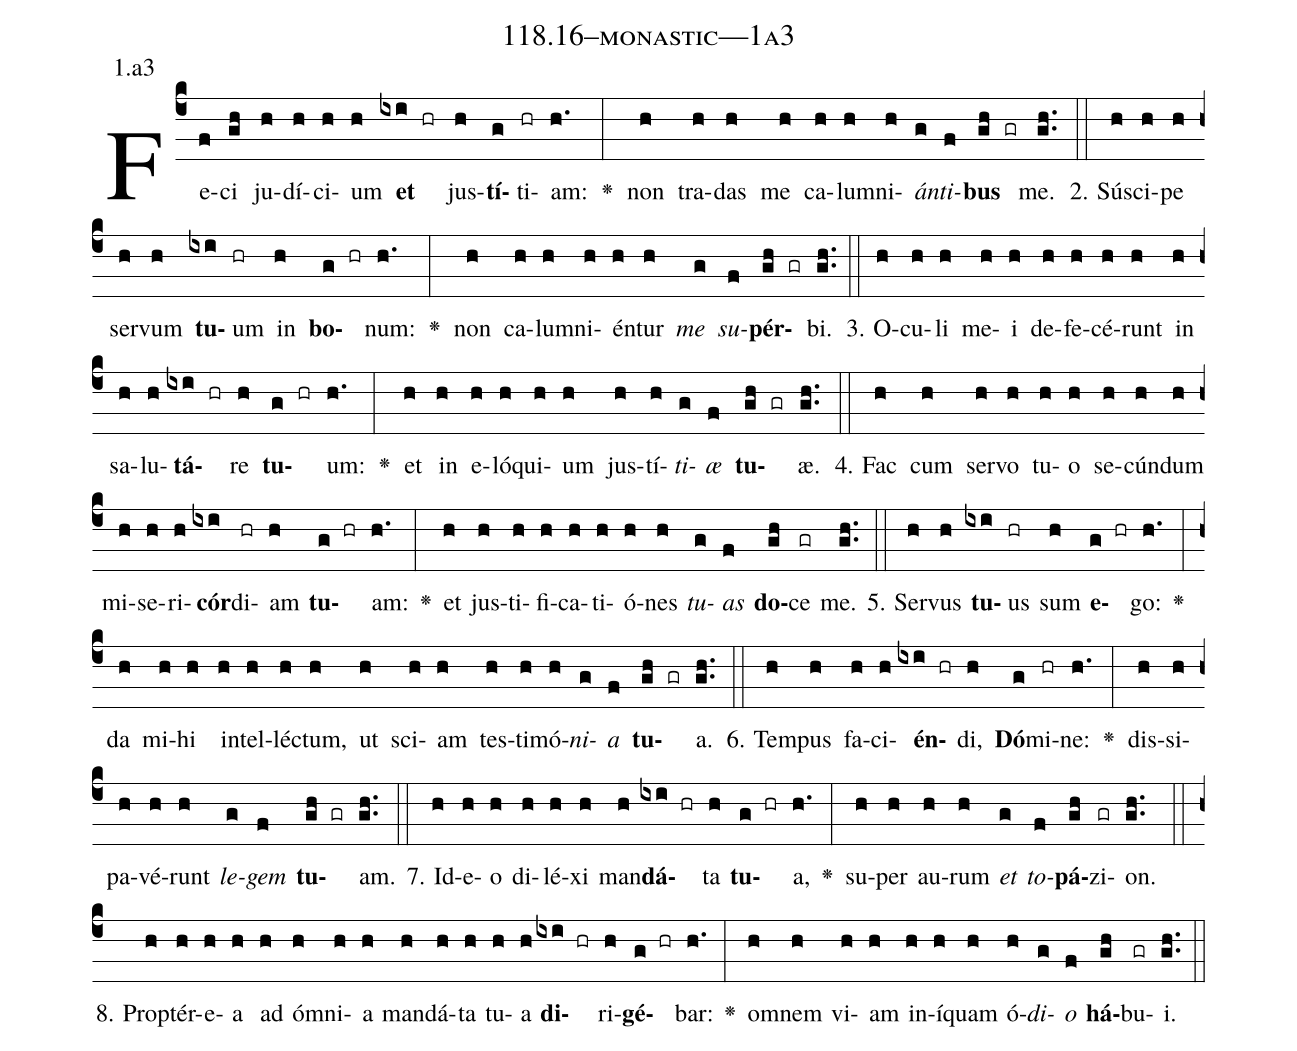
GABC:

name: 118.16--monastic---1a3;
annotation: 1.a3;
%%
(c4)Fe(f)ci(gh) ju(h)dí(h)ci(h)um(h) <b>et</b>(ixi hr) jus(h)<b>tí</b>(g)ti(hr)am:(h.) <v>\greheightstar</v>(:) non(h) tra(h)das(h) me(h) ca(h)lum(h)ni(h)<i>án</i>(g)<i>ti</i>(f)<b>bus</b>(gh gr) me.(gh..) (::)
2. Sú(h)sci(h)pe(h) ser(h)vum(h) <b>tu</b>(ixi)um(hr) in(h) <b>bo</b>(g hr)num:(h.) <v>\greheightstar</v>(:) non(h) ca(h)lum(h)ni(h)én(h)tur(h) <i>me</i>(g) <i>su</i>(f)<b>pér</b>(gh gr)bi.(gh..) (::)
3. O(h)cu(h)li(h) me(h)i(h) de(h)fe(h)cé(h)runt(h) in(h) sa(h)lu(h)<b>tá</b>(ixi hr)re(h) <b>tu</b>(g hr)um:(h.) <v>\greheightstar</v>(:) et(h) in(h) e(h)ló(h)qui(h)um(h) jus(h)tí(h)<i>ti</i>(g)<i>æ</i>(f) <b>tu</b>(gh gr)æ.(gh..) (::)
4. Fac(h) cum(h) ser(h)vo(h) tu(h)o(h) se(h)cún(h)dum(h) mi(h)se(h)ri(h)<b>cór</b>(ixi)di(hr)am(h) <b>tu</b>(g hr)am:(h.) <v>\greheightstar</v>(:) et(h) jus(h)ti(h)fi(h)ca(h)ti(h)ó(h)nes(h) <i>tu</i>(g)<i>as</i>(f) <b>do</b>(gh)ce(gr) me.(gh..) (::)
5. Ser(h)vus(h) <b>tu</b>(ixi)us(hr) sum(h) <b>e</b>(g hr)go:(h.) <v>\greheightstar</v>(:) da(h) mi(h)hi(h) in(h)tel(h)léc(h)tum,(h) ut(h) sci(h)am(h) tes(h)ti(h)mó(h)<i>ni</i>(g)<i>a</i>(f) <b>tu</b>(gh gr)a.(gh..) (::)
6. Tem(h)pus(h) fa(h)ci(h)<b>én</b>(ixi hr)di,(h) <b>Dó</b>(g)mi(hr)ne:(h.) <v>\greheightstar</v>(:) dis(h)si(h)pa(h)vé(h)runt(h) <i>le</i>(g)<i>gem</i>(f) <b>tu</b>(gh gr)am.(gh..) (::)
7. Id(h)e(h)o(h) di(h)lé(h)xi(h) man(h)<b>dá</b>(ixi hr)ta(h) <b>tu</b>(g hr)a,(h.) <v>\greheightstar</v>(:) su(h)per(h) au(h)rum(h) <i>et</i>(g) <i>to</i>(f)<b>pá</b>(gh)zi(gr)on.(gh..) (::)
8. Prop(h)tér(h)e(h)a(h) ad(h) óm(h)ni(h)a(h) man(h)dá(h)ta(h) tu(h)a(h) <b>di</b>(ixi hr)ri(h)<b>gé</b>(g hr)bar:(h.) <v>\greheightstar</v>(:) om(h)nem(h) vi(h)am(h) in(h)í(h)quam(h) ó(h)<i>di</i>(g)<i>o</i>(f) <b>há</b>(gh)bu(gr)i.(gh..) (::)
